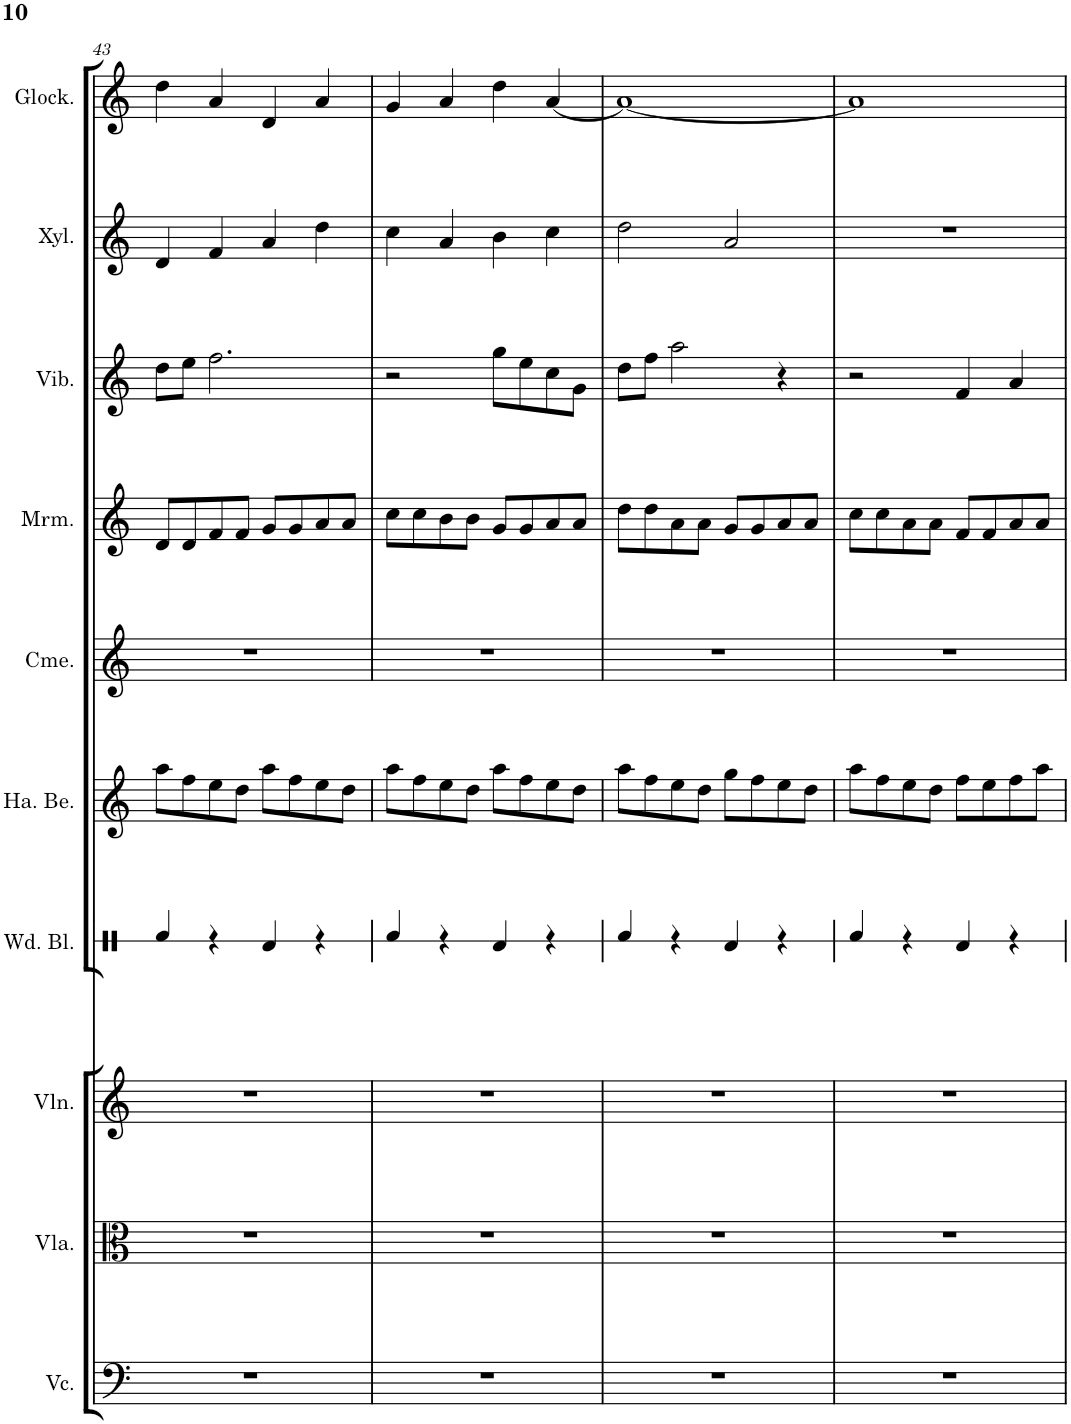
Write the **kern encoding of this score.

**kern	**kern	**kern	**kern	**kern	**kern	**kern	**kern	**kern	**kern
*part10	*part9	*part8	*part7	*part6	*part5	*part4	*part3	*part2	*part1
*staff10	*staff9	*staff8	*staff7	*staff6	*staff5	*staff4	*staff3	*staff2	*staff1
*I"大提琴	*I"中提琴	*I"小提琴	*I"盒棒	*I"手摇铃	*I"管钟	*I"马林巴琴	*I"颤音琴	*I"木琴	*I"钟琴
!!LO:PB:g=z
*clefF4	*clefC3	*clefG2	*clefX	*clefG2	*clefG2	*clefG2	*clefG2	*clefG2	*clefG2
*	*	*	*	*Trd-7c-12	*	*	*	*Trd-7c-12	*Trd-14c-24
*k[]	*k[]	*k[]	*k[]	*k[]	*k[]	*k[]	*k[]	*k[]	*k[]
*M4/4	*M4/4	*M4/4	*M4/4	*M4/4	*M4/4	*M4/4	*M4/4	*M4/4	*M4/4
=43	=43	=43	=43	=43	=43	=43	=43	=43	=43
1r	1r	1r	4Rf/	8aa\L	1r	8d/L	8dd\L	4d/	4dd\
.	.	.	.	8ff\	.	8d/	8ee\J	.	.
.	.	.	4r	8ee\	.	8f/	2.ff\	4f/	4a/
.	.	.	.	8dd\J	.	8f/J	.	.	.
.	.	.	4Rd/	8aa\L	.	8g/L	.	4a/	4d/
.	.	.	.	8ff\	.	8g/	.	.	.
.	.	.	4r	8ee\	.	8a/	.	4dd\	4a/
.	.	.	.	8dd\J	.	8a/J	.	.	.
=44	=44	=44	=44	=44	=44	=44	=44	=44	=44
1r	1r	1r	4Rf/	8aa\L	1r	8cc\L	2r	4cc\	4g/
.	.	.	.	8ff\	.	8cc\	.	.	.
.	.	.	4r	8ee\	.	8b\	.	4a/	4a/
.	.	.	.	8dd\J	.	8b\J	.	.	.
.	.	.	4Rd/	8aa\L	.	8g/L	8gg\L	4b\	4dd\
.	.	.	.	8ff\	.	8g/	8ee\	.	.
.	.	.	4r	8ee\	.	8a/	8cc\	4cc\	[4a/
.	.	.	.	8dd\J	.	8a/J	8g\J	.	.
=45	=45	=45	=45	=45	=45	=45	=45	=45	=45
1r	1r	1r	4Rf/	8aa\L	1r	8dd\L	8dd\L	2dd\	1a_
.	.	.	.	8ff\	.	8dd\	8ff\J	.	.
.	.	.	4r	8ee\	.	8a\	2aa\	.	.
.	.	.	.	8dd\J	.	8a\J	.	.	.
.	.	.	4Rd/	8gg\L	.	8g/L	.	2a/	.
.	.	.	.	8ff\	.	8g/	.	.	.
.	.	.	4r	8ee\	.	8a/	4r	.	.
.	.	.	.	8dd\J	.	8a/J	.	.	.
=46	=46	=46	=46	=46	=46	=46	=46	=46	=46
1r	1r	1r	4Rf/	8aa\L	1r	8cc\L	2r	1r	1a]
.	.	.	.	8ff\	.	8cc\	.	.	.
.	.	.	4r	8ee\	.	8a\	.	.	.
.	.	.	.	8dd\J	.	8a\J	.	.	.
.	.	.	4Rd/	8ff\L	.	8f/L	4f/	.	.
.	.	.	.	8ee\	.	8f/	.	.	.
.	.	.	4r	8ff\	.	8a/	4a/	.	.
.	.	.	.	8aa\J	.	8a/J	.	.	.
=	=	=	=	=	=	=	=	=	=
*-	*-	*-	*-	*-	*-	*-	*-	*-	*-
